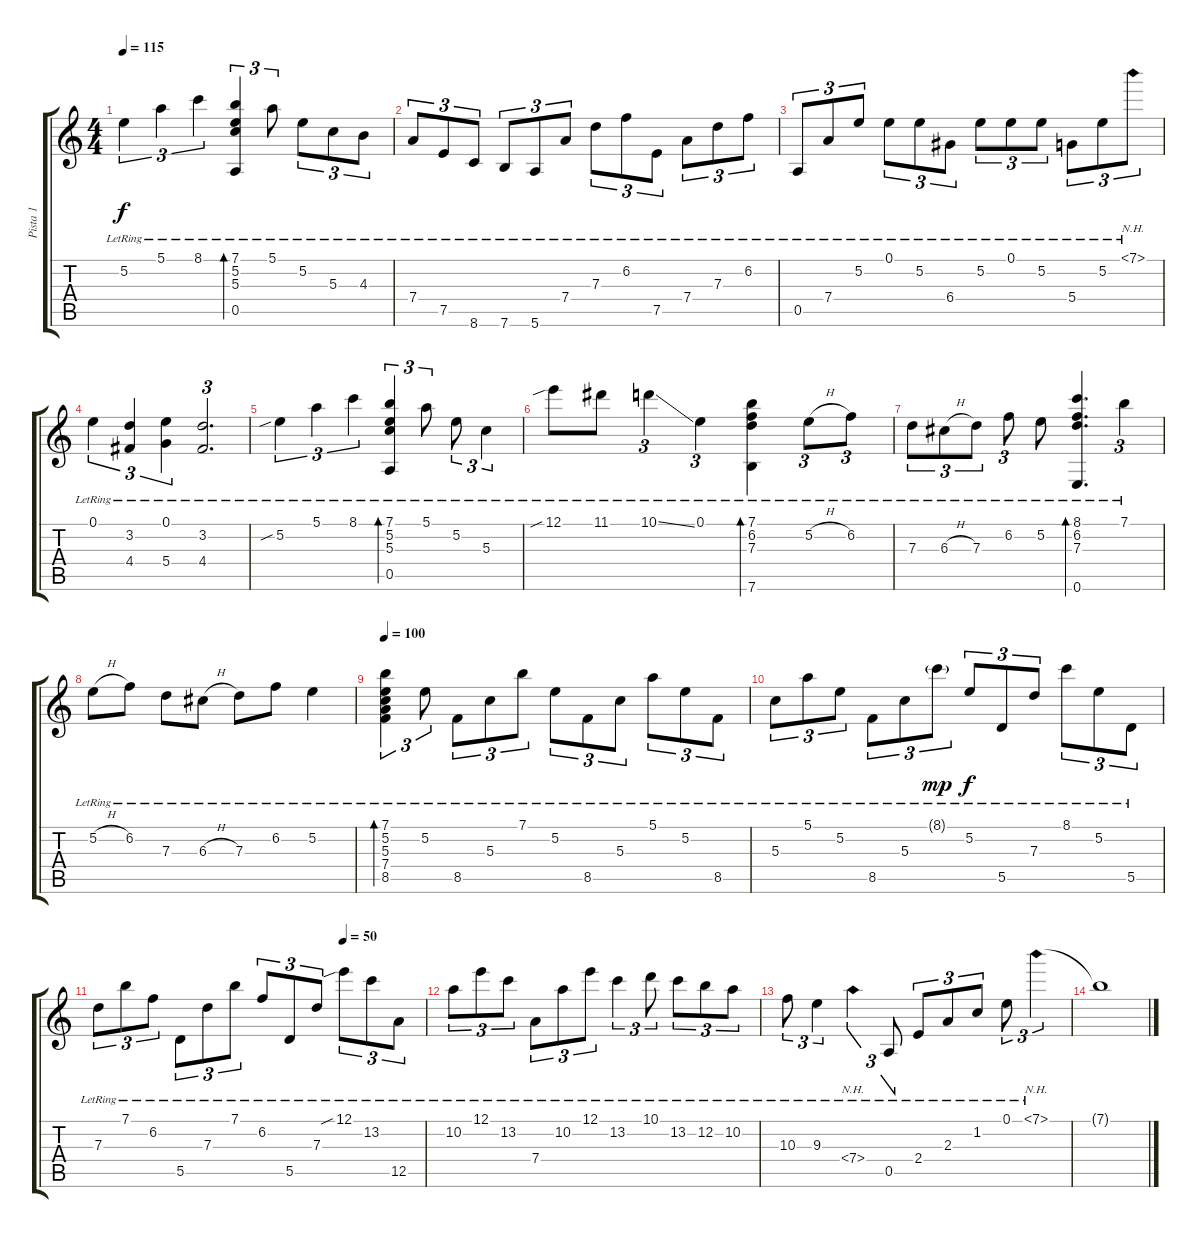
\track ("Pista 1" "Pista 1") {instrument acousticguitarnylon}
\staff {score tabs}
\tuning (E4 B3 G3 D3 A2 E2) {hide}
\ts (4 4)
\tempo 115
\clef g2
\ks c
5.2{lr}.4{tu (3 2) dy f} 5.1{lr}.4{tu (3 2)} 8.1{lr}.4{tu (3 2)} (7.1{lr} 5.2{lr} 5.3{lr} 0.5{lr}).4{tu (3 2) bd 480} 5.1{lr}.8{tu (3 2)} 5.2{lr}.8{tu (3 2)} 5.3{lr}.8{tu (3 2)} 4.3{lr}.8{tu (3 2)} |
7.4{lr}.8{tu (3 2)} 7.5{lr}.8{tu (3 2)} 8.6{lr}.8{tu (3 2)} 7.6{lr}.8{tu (3 2)} 5.6{lr}.8{tu (3 2)} 7.4{lr}.8{tu (3 2)} 7.3{lr}.8{tu (3 2)} 6.2{lr}.8{tu (3 2)} 7.5{lr}.8{tu (3 2)} 7.4{lr}.8{tu (3 2)} 7.3{lr}.8{tu (3 2)} 6.2{lr}.8{tu (3 2)} |
0.5{lr}.8{tu (3 2)} 7.4{lr}.8{tu (3 2)} 5.2{lr}.8{tu (3 2)} 0.1{lr}.8{tu (3 2)} 5.2{lr}.8{tu (3 2)} 6.4{lr}.8{tu (3 2)} 5.2{lr}.8{tu (3 2)} 0.1{lr}.8{tu (3 2)} 5.2{lr}.8{tu (3 2)} 5.4{lr}.8{tu (3 2)} 5.2{lr}.8{tu (3 2)} 7.1{nh lr}.8{tu (3 2)} |
0.1{lr}.4{tu (3 2)} (3.2{lr} 4.4{lr}).4{tu (3 2)} (0.1{lr} 5.4{lr}).4{tu (3 2)} (3.2{lr} 4.4{lr}).2{d tu (3 2)} |
5.2{sib lr}.4{tu (3 2)} 5.1{lr}.4{tu (3 2)} 8.1{lr}.4{tu (3 2)} (7.1{lr} 5.2{lr} 5.3{lr} 0.5{lr}).4{tu (3 2) bd 480} 5.1{lr}.8{tu (3 2)} 5.2{lr}.8{tu (3 2)} 5.3{lr}.4{tu (3 2)} |
12.1{sib lr}.8 11.1{lr}.8 10.1{ss lr}.4{tu (3 2)} 0.1{lr}.4{tu (3 2)} (7.1{lr} 6.2{lr} 7.3{lr} 7.6{lr}).4{bd 480} 5.2{h lr}.8{tu (3 2)} 6.2{lr}.8{tu (3 2)} |
7.3{lr}.8{tu (3 2)} 6.3{h lr}.8{tu (3 2)} 7.3{lr}.8{tu (3 2)} 6.2{lr}.8{tu (3 2)} 5.2{lr}.8 (8.1{lr} 6.2{lr} 7.3{lr} 0.6{lr}).4{d bd 480} 7.1{lr}.4{tu (3 2)} |
5.2{h lr}.8 6.2{lr}.8 7.3{lr}.8 6.3{h lr}.8 7.3{lr}.8 6.2{lr}.8 5.2{lr}.4 |
\tempo 100
(7.1{lr} 5.2{lr} 5.3{lr} 7.4{lr} 8.5{lr}).4{tu (3 2) bd 240} 5.2{lr}.8{tu (3 2)} 8.5{lr}.8{tu (3 2)} 5.3{lr}.8{tu (3 2)} 7.1{lr}.8{tu (3 2)} 5.2{lr}.8{tu (3 2)} 8.5{lr}.8{tu (3 2)} 5.3{lr}.8{tu (3 2)} 5.1{lr}.8{tu (3 2)} 5.2{lr}.8{tu (3 2)} 8.5{lr}.8{tu (3 2)} |
5.3{lr}.8{tu (3 2)} 5.1{lr}.8{tu (3 2)} 5.2{lr}.8{tu (3 2)} 8.5{lr}.8{tu (3 2)} 5.3{lr}.8{tu (3 2)} 8.1{g lr}.8{tu (3 2) dy mp} 5.2{lr}.8{tu (3 2) dy f} 5.5{lr}.8{tu (3 2)} 7.3{lr}.8{tu (3 2)} 8.1{lr}.8{tu (3 2)} 5.2{lr}.8{tu (3 2)} 5.5{lr}.8{tu (3 2)} |
\tempo (50 0.75)
7.3{lr}.8{tu (3 2)} 7.1{lr}.8{tu (3 2)} 6.2{lr}.8{tu (3 2)} 5.5{lr}.8{tu (3 2)} 7.3{lr}.8{tu (3 2)} 7.1{lr}.8{tu (3 2)} 6.2{lr}.8{tu (3 2)} 5.5{lr}.8{tu (3 2)} 7.3{lr}.8{tu (3 2)} 12.1{sib lr}.8{tu (3 2)} 13.2{lr}.8{tu (3 2)} 12.5{lr}.8{tu (3 2)} |
10.2{lr}.8{tu (3 2)} 12.1{lr}.8{tu (3 2)} 13.2{lr}.8{tu (3 2)} 7.4{lr}.8{tu (3 2)} 10.2{lr}.8{tu (3 2)} 12.1{lr}.8{tu (3 2)} 13.2{lr}.4{tu (3 2)} 10.1{lr}.8{tu (3 2)} 13.2{lr}.8{tu (3 2)} 12.2{lr}.8{tu (3 2)} 10.2{lr}.8{tu (3 2)} |
10.3{lr}.8{tu (3 2)} 9.3{lr}.4{tu (3 2)} 7.4{nh lr}.4{tu (3 2)} 0.5{lr}.8{tu (3 2)} 2.4{lr}.8{tu (3 2)} 2.3{lr}.8{tu (3 2)} 1.2{lr}.8{tu (3 2)} 0.1{lr}.8{tu (3 2)} 7.1{nh lr}.4{tu (3 2)} |
7.1{t}.1
